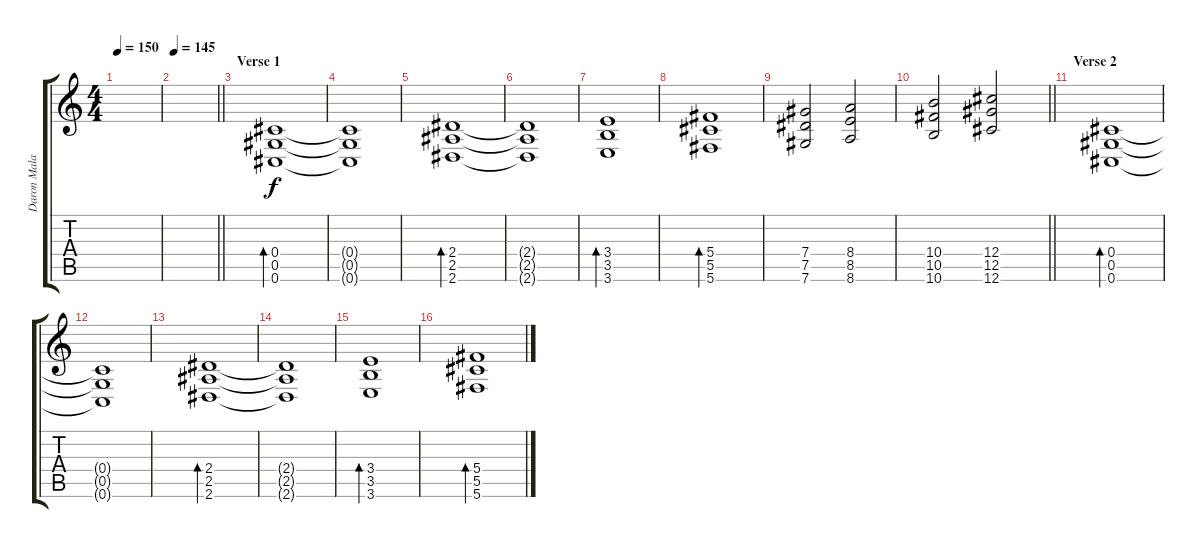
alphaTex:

\track ("Daron Malakian" "Daron Mala") {instrument electricguitarjazz}
\staff {score tabs}
\tuning (Eb4 Bb3 Gb3 Db3 Ab2 Db2) {hide}
\ts (4 4)
\tempo 150
\clef g2
\ks c
|
\tempo 145
\barLineRight lightlight
|
\section ("" "Verse 1")
(0.4 0.5 0.6).1{bd 120} |
(0.4{t} 0.5{t} 0.6{t}).1 |
(2.4 2.5 2.6).1{bd 120} |
(2.4{t} 2.5{t} 2.6{t}).1 |
(3.4 3.5 3.6).1{bd 120} |
(5.4 5.5 5.6).1{bd 120} |
(7.4 7.5 7.6).2 (8.4 8.5 8.6).2 |
\barLineRight lightlight
(10.4 10.5 10.6).2 (12.4 12.5 12.6).2 |
\section ("" "Verse 2")
(0.4 0.5 0.6).1{bd 120} |
(0.4{t} 0.5{t} 0.6{t}).1 |
(2.4 2.5 2.6).1{bd 120} |
(2.4{t} 2.5{t} 2.6{t}).1 |
(3.4 3.5 3.6).1{bd 120} |
(5.4 5.5 5.6).1{bd 120}
